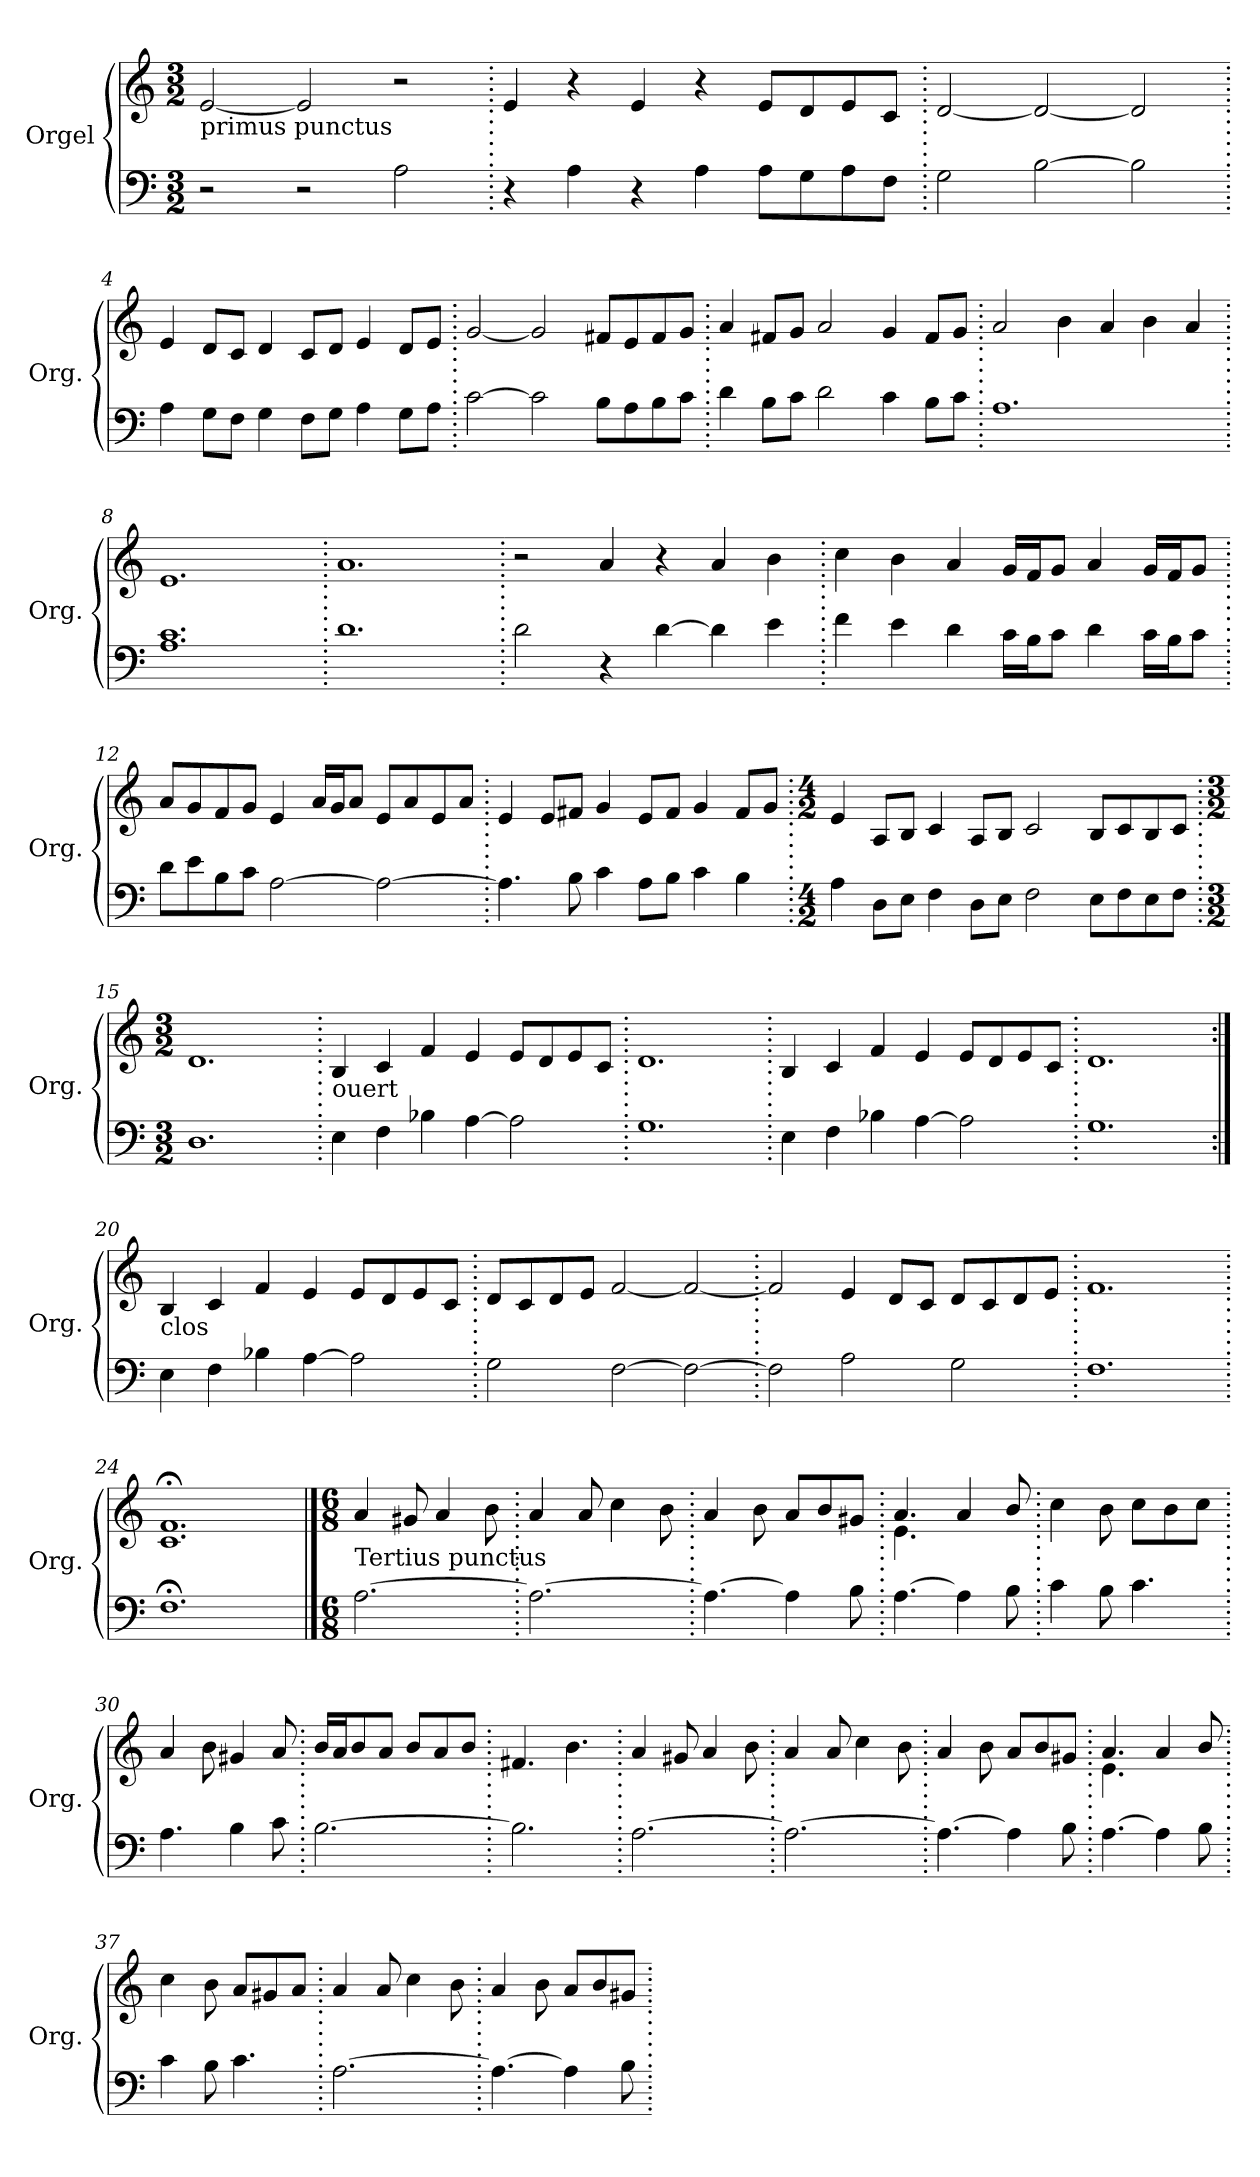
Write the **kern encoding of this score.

**kern	**kern
*part1	*part1
*staff2	*staff1
*I"Orgel	*
*I'Org.	*
*clefF4	*clefG2
*k[]	*k[]
*M3/2	*M3/2
*MM116	*MM116
=1	=1
!	!LO:TX:b:t=primus punctus
2r	[2e/
2r	2e/]
2A\	2r
=2.	=2.
4r	4e/
4A\	4r
4r	4e/
4A\	4r
8A\L	8e/L
8G\	8d/
8A\	8e/
8F\J	8c/J
=3.	=3.
2G\	[2d/
[2B\	2d/_
2B\]	2d/]
=4.	=4.
4A\	4e/
8G\L	8d/L
8F\J	8c/J
4G\	4d/
8F\L	8c/L
8G\J	8d/J
4A\	4e/
8G\L	8d/L
8A\J	8e/J
!!LO:LB:g=z
=5.	=5.
[2c\	[2g/
2c\]	2g/]
8B\L	8f#X/L
8A\	8e/
8B\	8f#/
8c\J	8g/J
=6.	=6.
4d\	4a/
8B\L	8f#X/L
8c\J	8g/J
2d\	2a/
4c\	4g/
8B\L	8f#/L
8c\J	8g/J
=7.	=7.
1.A	2a/
.	4b\
.	4a/
.	4b\
.	4a/
=8.	=8.
1.A 1.c	1.e
=9.	=9.
1.d	1.a
!!LO:LB:g=z
=10.	=10.
2d\	2r
4r	4a/
[4d\	4r
4d\]	4a/
4e\	4b\
=11.	=11.
4f\	4cc\
4e\	4b\
4d\	4a/
16c\LL	16g/LL
16B\J	16f/J
8c\J	8g/J
4d\	4a/
16c\LL	16g/LL
16B\J	16f/J
8c\J	8g/J
=12.	=12.
8d\L	8a/L
8e\	8g/
8B\	8f/
8c\J	8g/J
[2A\	4e/
.	16a/LL
.	16g/J
.	8a/J
2A\_	8e/L
.	8a/
.	8e/
.	8a/J
=13.	=13.
4.A\]	4e/
.	8e/L
8B\	8f#X/J
4c\	4g/
8A\L	8e/L
8B\J	8f#/J
4c\	4g/
4B\	8f#/L
.	8g/J
!!LO:LB:g=z
=14.	=14.
*M4/2	*M4/2
4A\	4e/
8D\L	8A/L
8E\J	8B/J
4F\	4c/
8D\L	8A/L
8E\J	8B/J
2F\	2c/
8E\L	8B/L
8F\	8c/
8E\	8B/
8F\J	8c/J
=15.	=15.
*M3/2	*M3/2
1.D	1.d
=16.	=16.
!	!LO:TX:b:t=ouert
4E\	4B/
4F\	4c/
4B-X\	4f/
[4A\	4e/
2A\]	8e/L
.	8d/
.	8e/
.	8c/J
=17.	=17.
1.G	1.d
=18.	=18.
4E\	4B/
4F\	4c/
4B-X\	4f/
[4A\	4e/
2A\]	8e/L
.	8d/
.	8e/
.	8c/J
=19.	=19.
1.G	1.d
!!LO:LB:g=z
=20:|!	=20:|!
!	!LO:TX:b:t=clos
4E\	4B/
4F\	4c/
4B-X\	4f/
[4A\	4e/
2A\]	8e/L
.	8d/
.	8e/
.	8c/J
=21.	=21.
2G\	8d/L
.	8c/
.	8d/
.	8e/J
[2F\	[2f/
2F\_	2f/_
=22.	=22.
2F\]	2f/]
2A\	4e/
.	8d/L
.	8c/J
2G\	8d/L
.	8c/
.	8d/
.	8e/J
=23.	=23.
1.F	1.f
=24.	=24.
1.F;<	1.c;< 1.f;<
!!LO:PB:g=z
==25	==25
*M6/8	*M6/8
*	*MM129
!	!LO:TX:b:t=Tertius punctus
[2.A\	4a/
.	8g#X/
.	4a/
.	8b\
=26.	=26.
2.A\_	4a/
.	8a/
.	4cc\
.	8b\
=27.	=27.
4.A\_	4a/
.	8b\
4A\]	8a/L
.	8b/
8B\	8g#X/J
=28.	=28.
*	*^
[4.A\	4.a/	4.e\
4A\]	4a/	4.ryy
8B\	8b/	.
*	*v	*v
=29.	=29.
4c\	4cc\
8B\	8b\
4.c\	8cc\L
.	8b\
.	8cc\J
=30.	=30.
4.A\	4a/
.	8b\
4B\	4g#X/
8c\	8a/
=31.	=31.
[2.B\	16b/LL
.	16a/J
.	8b/
.	8a/J
.	8b/L
.	8a/
.	8b/J
=32.	=32.
2.B\]	4.f#X/
.	4.b\
=33.	=33.
[2.A\	4a/
.	8g#X/
.	4a/
.	8b\
!!LO:LB:g=z
=34.	=34.
2.A\_	4a/
.	8a/
.	4cc\
.	8b\
=35.	=35.
4.A\_	4a/
.	8b\
4A\]	8a/L
.	8b/
8B\	8g#X/J
=36.	=36.
*	*^
[4.A\	4.a/	4.e\
4A\]	4a/	4.ryy
8B\	8b/	.
*	*v	*v
=37.	=37.
4c\	4cc\
8B\	8b\
4.c\	8a/L
.	8g#X/
.	8a/J
=38.	=38.
[2.A\	4a/
.	8a/
.	4cc\
.	8b\
=39.	=39.
4.A\_	4a/
.	8b\
4A\]	8a/L
.	8b/
8B\	8g#X/J
=.	=.
*-	*-
